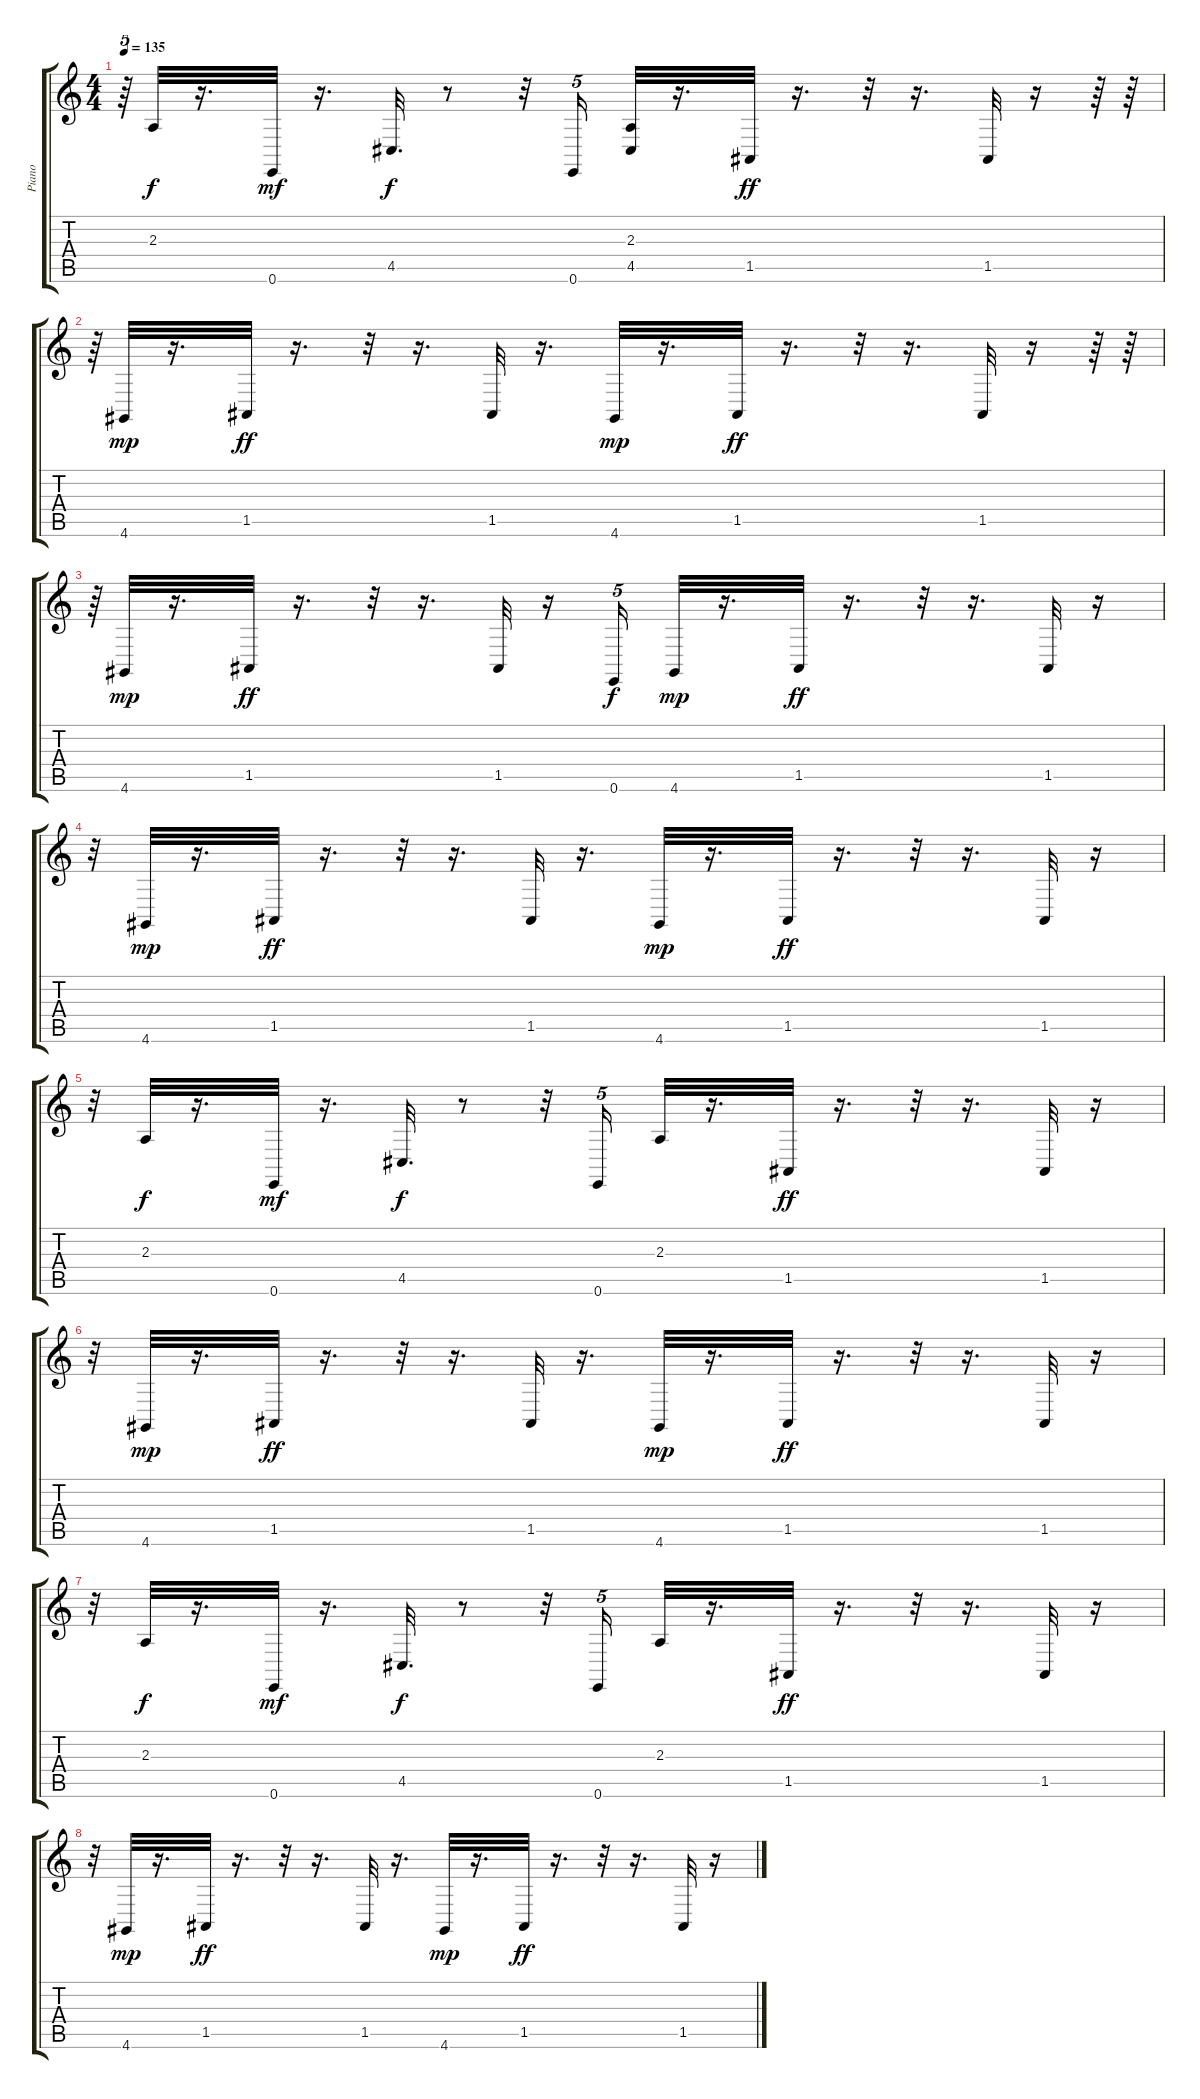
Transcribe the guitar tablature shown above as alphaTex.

\track ("Piano" "Piano") {instrument acousticgrandpiano}
\staff {score tabs}
\tuning (E4 B3 G3 D3 A2 E2) {hide}
\ts (4 4)
\tempo 135
\clef g2
\ks c
r.64{tu (5 4) dy ff} 2.3.32{dy f} r.16{d} 0.6.32{dy mf} r.16{d} 4.5.32{d dy f} r.8 r.32 0.6.16{tu (5 4)} (2.3 4.5).32 r.16{d} 1.5.32{dy ff} r.16{d} r.32 r.16{d} 1.5.32 r.16 r.64 r.64 |
r.64{tu (5 4)} 4.6.32{dy mp} r.16{d} 1.5.32{dy ff} r.16{d} r.32 r.16{d} 1.5.32 r.16{d} 4.6.32{dy mp} r.16{d} 1.5.32{dy ff} r.16{d} r.32 r.16{d} 1.5.32 r.16 r.64 r.64 |
r.64{tu (5 4)} 4.6.32{dy mp} r.16{d} 1.5.32{dy ff} r.16{d} r.32 r.16{d} 1.5.32 r.16 0.6.16{tu (5 4) dy f} 4.6.32{dy mp} r.16{d} 1.5.32{dy ff} r.16{d} r.32 r.16{d} 1.5.32 r.16 |
r.32 4.6.32{dy mp} r.16{d} 1.5.32{dy ff} r.16{d} r.32 r.16{d} 1.5.32 r.16{d} 4.6.32{dy mp} r.16{d} 1.5.32{dy ff} r.16{d} r.32 r.16{d} 1.5.32 r.16 |
r.32 2.3.32{dy f} r.16{d} 0.6.32{dy mf} r.16{d} 4.5.32{d dy f} r.8 r.32 0.6.16{tu (5 4)} 2.3.32 r.16{d} 1.5.32{dy ff} r.16{d} r.32 r.16{d} 1.5.32 r.16 |
r.32 4.6.32{dy mp} r.16{d} 1.5.32{dy ff} r.16{d} r.32 r.16{d} 1.5.32 r.16{d} 4.6.32{dy mp} r.16{d} 1.5.32{dy ff} r.16{d} r.32 r.16{d} 1.5.32 r.16 |
r.32 2.3.32{dy f} r.16{d} 0.6.32{dy mf} r.16{d} 4.5.32{d dy f} r.8 r.32 0.6.16{tu (5 4)} 2.3.32 r.16{d} 1.5.32{dy ff} r.16{d} r.32 r.16{d} 1.5.32 r.16 |
r.32 4.6.32{dy mp} r.16{d} 1.5.32{dy ff} r.16{d} r.32 r.16{d} 1.5.32 r.16{d} 4.6.32{dy mp} r.16{d} 1.5.32{dy ff} r.16{d} r.32 r.16{d} 1.5.32 r.16
